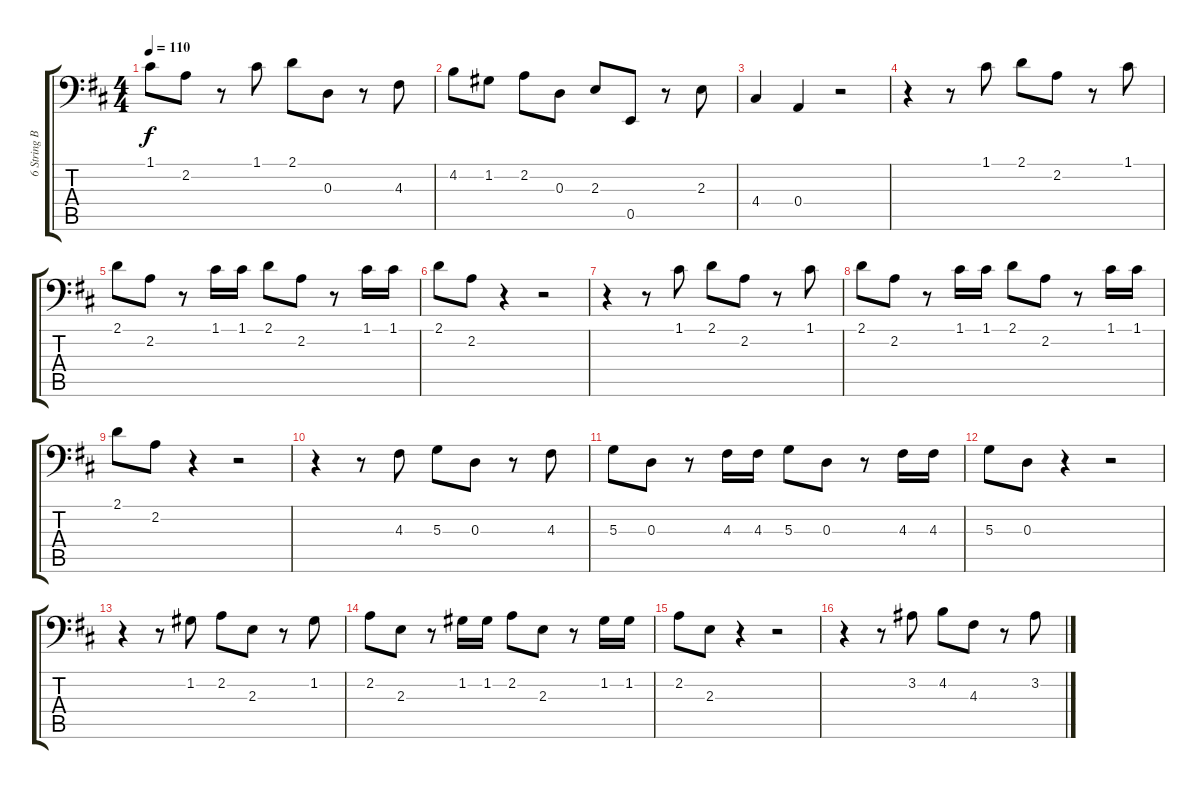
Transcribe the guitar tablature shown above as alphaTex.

\track ("6 String Bass" "6 String B") {instrument electricbassfinger}
\staff {score tabs}
\tuning (C3 G2 D2 A1 E1 B0) {hide}
\ts (4 4)
\tempo 110
\clef f4
\ks d
1.1.8{dy f} 2.2.8 r.8 1.1.8 2.1.8 0.3.8 r.8 4.3.8 |
4.2.8 1.2.8 2.2.8 0.3.8 2.3.8 0.5.8 r.8 2.3.8 |
4.4.4 0.4.4 r.2 |
r.4 r.8 1.1.8 2.1.8 2.2.8 r.8 1.1.8 |
2.1.8 2.2.8 r.8 1.1.16 1.1.16 2.1.8 2.2.8 r.8 1.1.16 1.1.16 |
2.1.8 2.2.8 r.4 r.2 |
r.4 r.8 1.1.8 2.1.8 2.2.8 r.8 1.1.8 |
2.1.8 2.2.8 r.8 1.1.16 1.1.16 2.1.8 2.2.8 r.8 1.1.16 1.1.16 |
2.1.8 2.2.8 r.4 r.2 |
r.4 r.8 4.3.8 5.3.8 0.3.8 r.8 4.3.8 |
5.3.8 0.3.8 r.8 4.3.16 4.3.16 5.3.8 0.3.8 r.8 4.3.16 4.3.16 |
5.3.8 0.3.8 r.4 r.2 |
r.4 r.8 1.2.8 2.2.8 2.3.8 r.8 1.2.8 |
2.2.8 2.3.8 r.8 1.2.16 1.2.16 2.2.8 2.3.8 r.8 1.2.16 1.2.16 |
2.2.8 2.3.8 r.4 r.2 |
r.4 r.8 3.2.8 4.2.8 4.3.8 r.8 3.2.8
